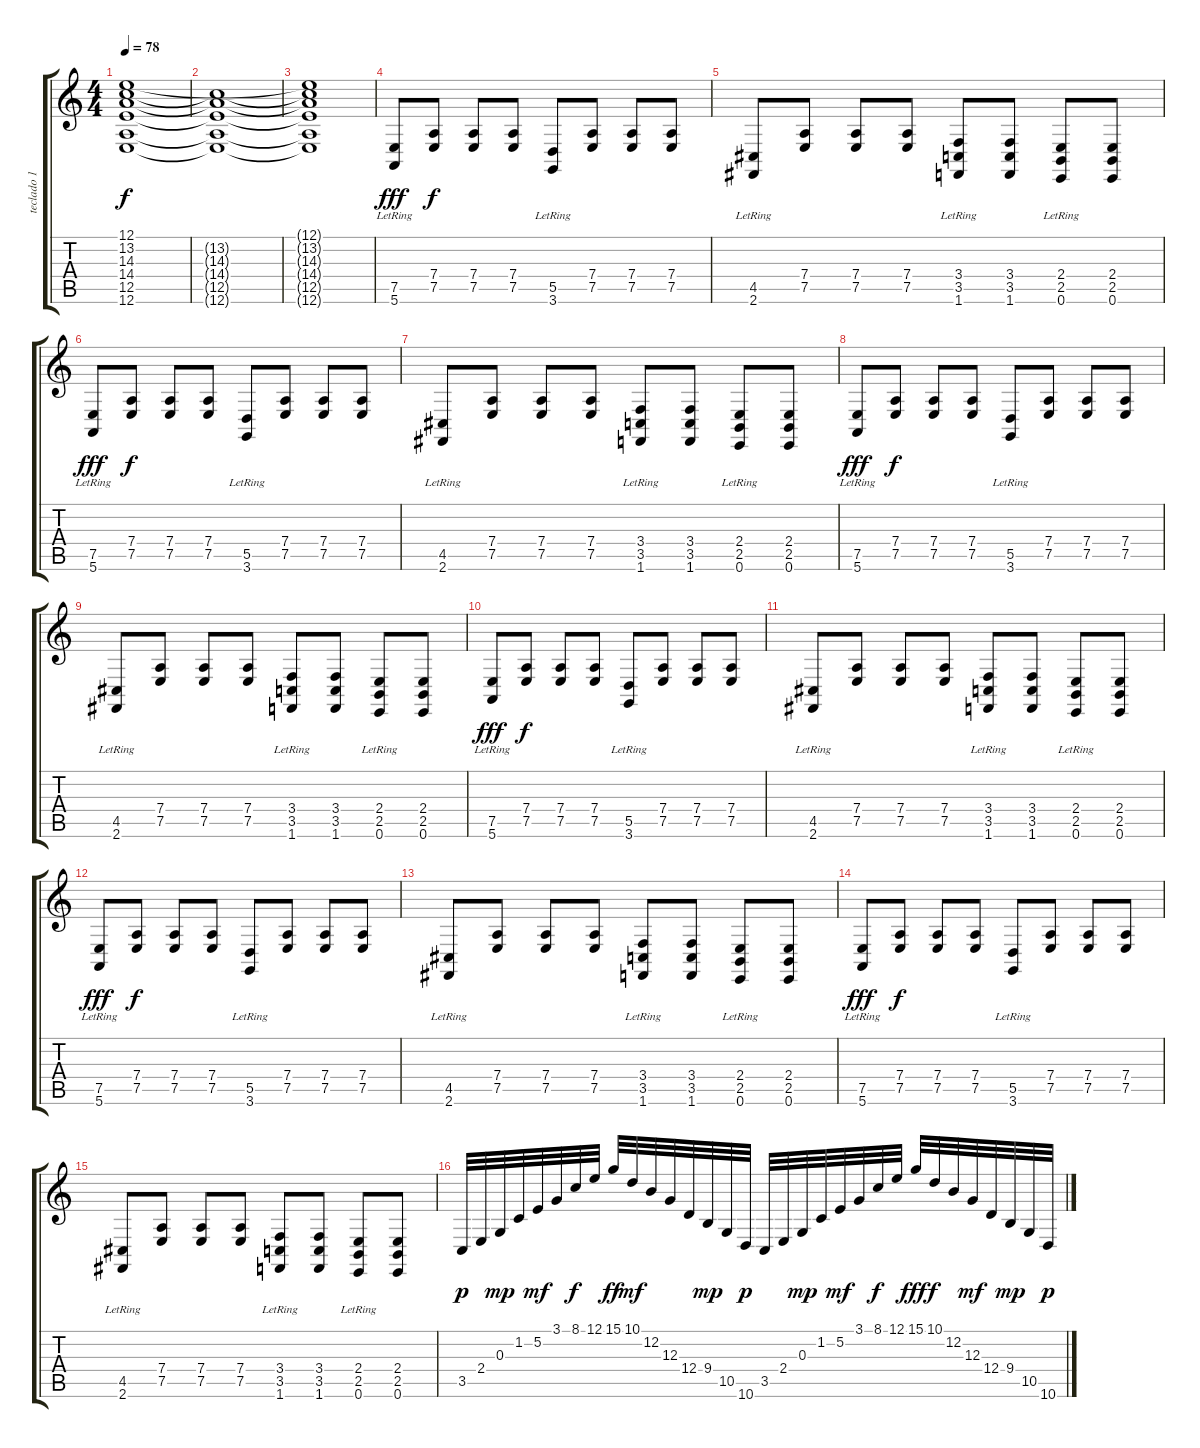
\track ("teclado 1" "teclado 1") {instrument pad1newage}
\staff {score tabs}
\tuning (E4 B3 G3 D3 A2 E2) {hide}
\ts (4 4)
\tempo 78
\clef g2
\ks c
(12.1 13.2 14.3 14.4 12.5 12.6).1{dy f volume 12 instrument lead5charang} |
(13.2{t} 14.3{t} 14.4{t} 12.5{t} 12.6{t}).1 |
(12.1{t} 13.2{t} 14.3{t} 14.4{t} 12.5{t} 12.6{t}).1 |
(7.5{lr} 5.6{lr}).8{dy fff volume 16 instrument acousticgrandpiano} (7.4 7.5).8{dy f} (7.4 7.5).8 (7.4 7.5).8 (5.5{lr} 3.6{lr}).8 (7.4 7.5).8 (7.4 7.5).8 (7.4 7.5).8 |
(4.5{lr} 2.6{lr}).8 (7.4 7.5).8 (7.4 7.5).8 (7.4 7.5).8 (3.4 3.5{lr} 1.6).8 (3.4 3.5 1.6).8 (2.4 2.5{lr} 0.6{lr}).8 (2.4 2.5 0.6).8 |
(7.5{lr} 5.6{lr}).8{dy fff} (7.4 7.5).8{dy f} (7.4 7.5).8 (7.4 7.5).8 (5.5{lr} 3.6{lr}).8 (7.4 7.5).8 (7.4 7.5).8 (7.4 7.5).8 |
(4.5{lr} 2.6{lr}).8 (7.4 7.5).8 (7.4 7.5).8 (7.4 7.5).8 (3.4 3.5{lr} 1.6).8 (3.4 3.5 1.6).8 (2.4 2.5{lr} 0.6{lr}).8 (2.4 2.5 0.6).8 |
(7.5{lr} 5.6{lr}).8{dy fff} (7.4 7.5).8{dy f} (7.4 7.5).8 (7.4 7.5).8 (5.5{lr} 3.6{lr}).8 (7.4 7.5).8 (7.4 7.5).8 (7.4 7.5).8 |
(4.5{lr} 2.6{lr}).8 (7.4 7.5).8 (7.4 7.5).8 (7.4 7.5).8 (3.4 3.5{lr} 1.6).8 (3.4 3.5 1.6).8 (2.4 2.5{lr} 0.6{lr}).8 (2.4 2.5 0.6).8 |
(7.5{lr} 5.6{lr}).8{dy fff} (7.4 7.5).8{dy f} (7.4 7.5).8 (7.4 7.5).8 (5.5{lr} 3.6{lr}).8 (7.4 7.5).8 (7.4 7.5).8 (7.4 7.5).8 |
(4.5{lr} 2.6{lr}).8 (7.4 7.5).8 (7.4 7.5).8 (7.4 7.5).8 (3.4 3.5{lr} 1.6).8 (3.4 3.5 1.6).8 (2.4 2.5{lr} 0.6{lr}).8 (2.4 2.5 0.6).8 |
(7.5{lr} 5.6{lr}).8{dy fff} (7.4 7.5).8{dy f} (7.4 7.5).8 (7.4 7.5).8 (5.5{lr} 3.6{lr}).8 (7.4 7.5).8 (7.4 7.5).8 (7.4 7.5).8 |
(4.5{lr} 2.6{lr}).8 (7.4 7.5).8 (7.4 7.5).8 (7.4 7.5).8 (3.4 3.5{lr} 1.6).8 (3.4 3.5 1.6).8 (2.4 2.5{lr} 0.6{lr}).8 (2.4 2.5 0.6).8 |
(7.5{lr} 5.6{lr}).8{dy fff} (7.4 7.5).8{dy f} (7.4 7.5).8 (7.4 7.5).8 (5.5{lr} 3.6{lr}).8 (7.4 7.5).8 (7.4 7.5).8 (7.4 7.5).8 |
(4.5{lr} 2.6{lr}).8 (7.4 7.5).8 (7.4 7.5).8 (7.4 7.5).8 (3.4 3.5{lr} 1.6).8 (3.4 3.5 1.6).8 (2.4 2.5{lr} 0.6{lr}).8 (2.4 2.5 0.6).8 |
3.5.32{dy p instrument pad8sweep} 2.4.32 0.3.32{dy mp} 1.2.32 5.2.32{dy mf} 3.1.32 8.1.32{dy f} 12.1.32 15.1.32{dy ff} 10.1.32{dy mf} 12.2.32 12.3.32 12.4.32 9.4.32{dy mp} 10.5.32 10.6.32{dy p} 3.5.32 2.4.32 0.3.32{dy mp} 1.2.32 5.2.32{dy mf} 3.1.32 8.1.32{dy f} 12.1.32 15.1.32{dy fff} 10.1.32{dy f} 12.2.32 12.3.32{dy mf} 12.4.32 9.4.32{dy mp} 10.5.32 10.6.32{dy p}
